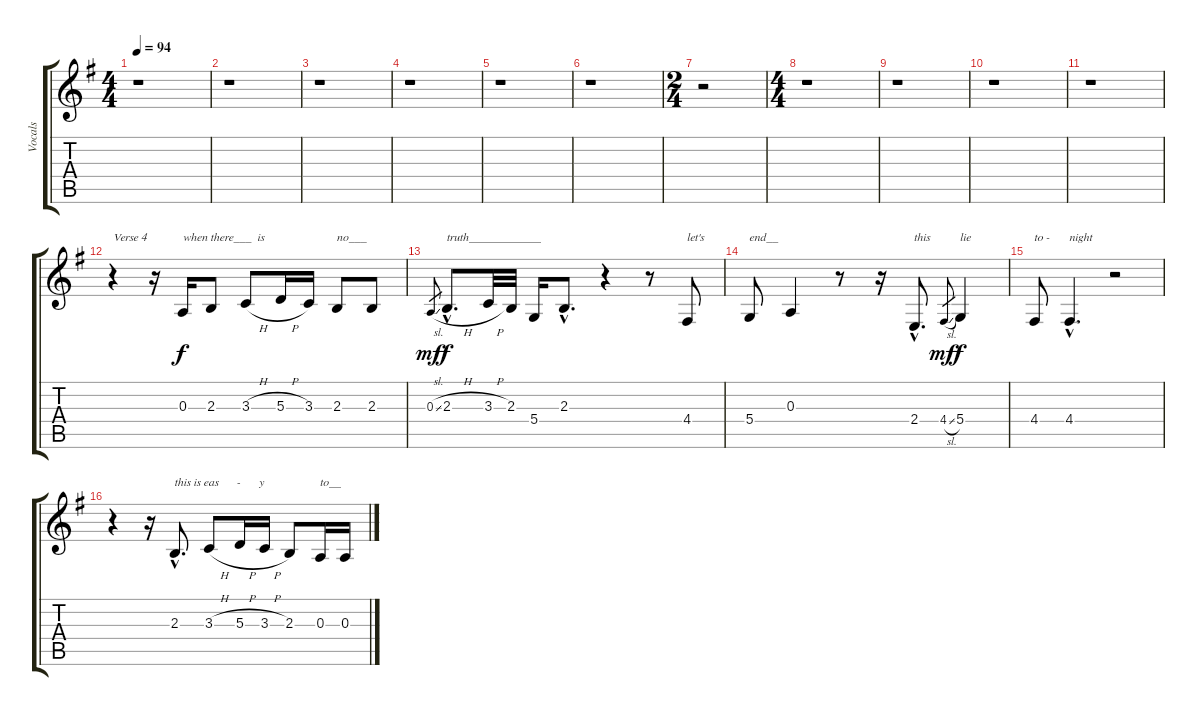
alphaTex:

\track ("Vocals" "Vocals") {instrument lead6voice}
\staff {score tabs}
\tuning (E4 D4 A3 D3 A2 D2) {hide}
\ts (4 4)
\tempo 94
\clef g2
\ks g
r.1{dy f} |
r.1 |
r.1 |
r.1 |
r.1 |
r.1 |
\ts (2 4)
r.2 |
\ts (4 4)
r.1 |
r.1 |
r.1 |
r.1 |
r.4{txt "Verse 4"} r.16 0.3.16{txt "when there___  is"} 2.3.8 3.3{h}.8 5.3{h}.16 3.3.16 2.3.8{txt "no___"} 2.3.8 |
0.3{sl}.8{gr dy mf} 2.3{h hac}.8{d txt "truth____________" dy f} 3.3{h}.32 2.3.32 5.4.16 2.3{hac}.8{d} r.4 r.8 4.4.8{txt "let's"} |
5.4.8{txt "end__"} 0.3.4 r.8 r.16 2.4{hac}.8{d txt "this"} 4.4{sl}.8{gr dy mf} 5.4.4{txt "lie" dy f} |
4.4.8{txt "to -"} 4.4{hac}.4{d txt "night"} r.2 |
r.4 r.16 2.3{hac}.8{d txt "this is eas      -      y"} 3.3{h}.8 5.3{h}.16 3.3{h}.16 2.3.8 0.3.16{txt "to__"} 0.3.16
